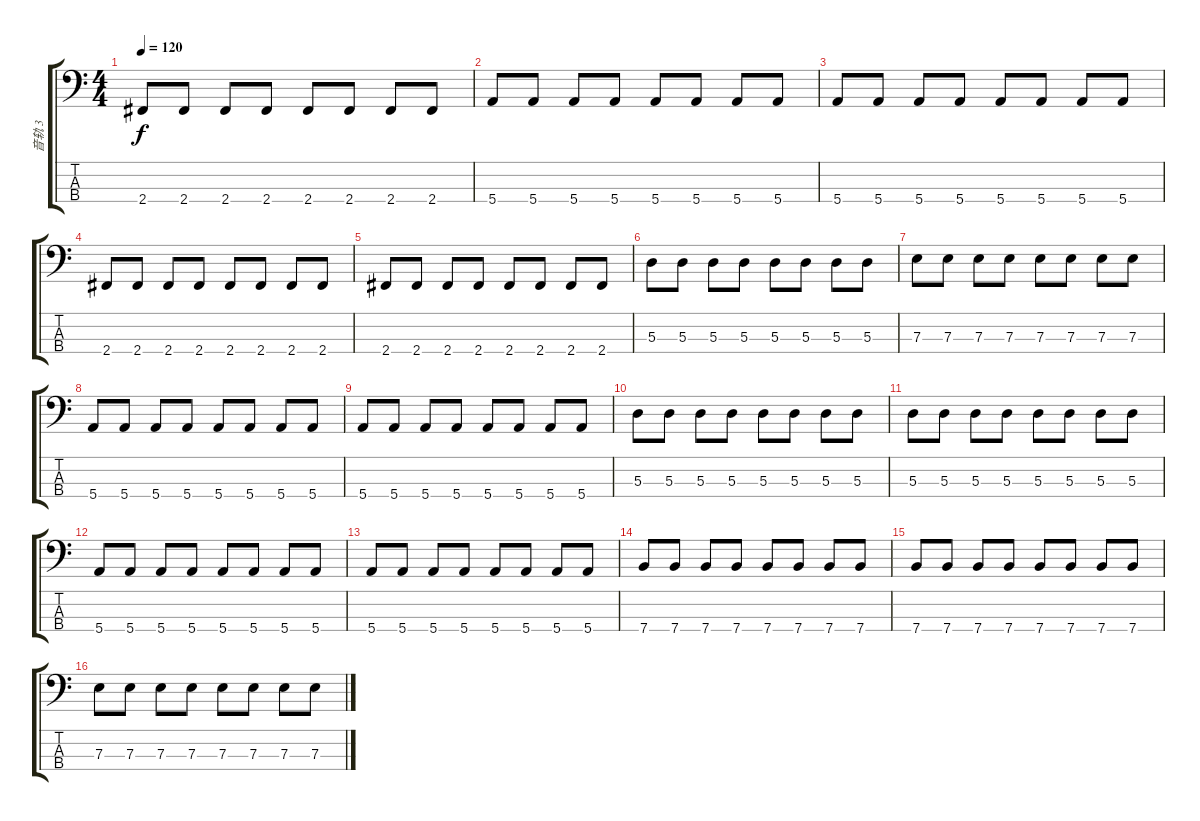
\track ("音轨 3" "音轨 3") {instrument electricbasspick}
\staff {score tabs}
\tuning (G2 D2 A1 E1) {hide}
\ts (4 4)
\tempo 120
\clef f4
\ks c
2.4.8{dy f} 2.4.8 2.4.8 2.4.8 2.4.8 2.4.8 2.4.8 2.4.8 |
5.4.8 5.4.8 5.4.8 5.4.8 5.4.8 5.4.8 5.4.8 5.4.8 |
5.4.8 5.4.8 5.4.8 5.4.8 5.4.8 5.4.8 5.4.8 5.4.8 |
2.4.8 2.4.8 2.4.8 2.4.8 2.4.8 2.4.8 2.4.8 2.4.8 |
2.4.8 2.4.8 2.4.8 2.4.8 2.4.8 2.4.8 2.4.8 2.4.8 |
5.3.8 5.3.8 5.3.8 5.3.8 5.3.8 5.3.8 5.3.8 5.3.8 |
7.3.8 7.3.8 7.3.8 7.3.8 7.3.8 7.3.8 7.3.8 7.3.8 |
5.4.8 5.4.8 5.4.8 5.4.8 5.4.8 5.4.8 5.4.8 5.4.8 |
5.4.8 5.4.8 5.4.8 5.4.8 5.4.8 5.4.8 5.4.8 5.4.8 |
5.3.8 5.3.8 5.3.8 5.3.8 5.3.8 5.3.8 5.3.8 5.3.8 |
5.3.8 5.3.8 5.3.8 5.3.8 5.3.8 5.3.8 5.3.8 5.3.8 |
5.4.8 5.4.8 5.4.8 5.4.8 5.4.8 5.4.8 5.4.8 5.4.8 |
5.4.8 5.4.8 5.4.8 5.4.8 5.4.8 5.4.8 5.4.8 5.4.8 |
7.4.8 7.4.8 7.4.8 7.4.8 7.4.8 7.4.8 7.4.8 7.4.8 |
7.4.8 7.4.8 7.4.8 7.4.8 7.4.8 7.4.8 7.4.8 7.4.8 |
7.3.8 7.3.8 7.3.8 7.3.8 7.3.8 7.3.8 7.3.8 7.3.8
